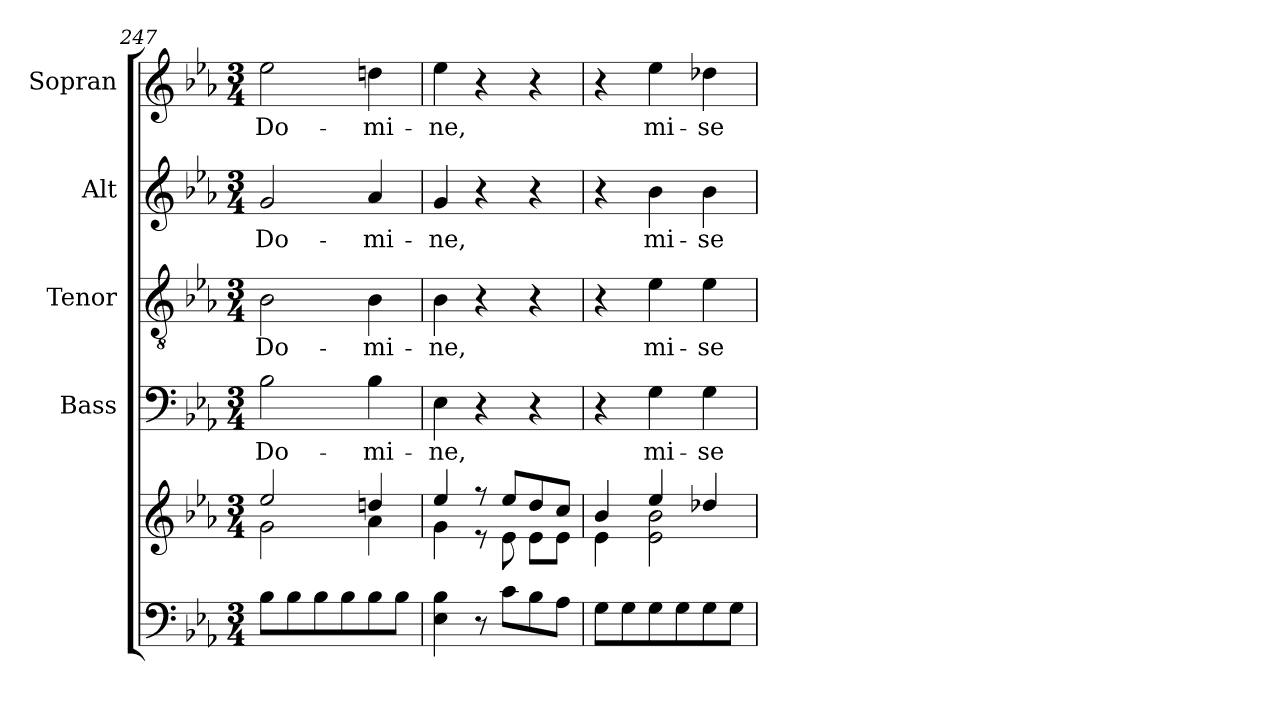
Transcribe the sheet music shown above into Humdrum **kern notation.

**kern	**kern	**kern	**text	**kern	**text	**kern	**text	**kern	**text
*part5	*part5	*part4	*part4	*part3	*part3	*part2	*part2	*part1	*part1
*staff6	*staff5	*staff4	*staff4	*staff3	*staff3	*staff2	*staff2	*staff1	*staff1
*	*	*I"Bass	*	*I"Tenor	*	*I"Alt	*	*I"Sopran	*
*	*	*I'B.	*	*I'T.	*	*I'A.	*	*I'S.	*
*clefF4	*clefG2	*clefF4	*	*clefGv2	*	*clefG2	*	*clefG2	*
*k[b-e-a-]	*k[b-e-a-]	*k[b-e-a-]	*	*k[b-e-a-]	*	*k[b-e-a-]	*	*k[b-e-a-]	*
*E-:	*E-:	*E-:	*	*E-:	*	*E-:	*	*E-:	*
*M3/4	*M3/4	*M3/4	*	*M3/4	*	*M3/4	*	*M3/4	*
=247	=247	=247	=247	=247	=247	=247	=247	=247	=247
*	*^	*	*	*	*	*	*	*	*
!	!	!	!	!LO:LY:b	!	!LO:LY:b	!	!LO:LY:b	!	!LO:LY:b
8B-\L	2ee-/	2g\	2B-\	Do-	2B-\	Do-	2g/	Do-	2ee-\	Do-
8B-\	.	.	.	.	.	.	.	.	.	.
8B-\	.	.	.	.	.	.	.	.	.	.
8B-\	.	.	.	.	.	.	.	.	.	.
!	!	!	!	!LO:LY:b	!	!LO:LY:b	!	!LO:LY:b	!	!LO:LY:b
8B-\	4ddn/	4a-\	4B-\	-mi-	4B-\	-mi-	4a-/	-mi-	4ddn\	-mi-
8B-\J	.	.	.	.	.	.	.	.	.	.
=248	=248	=248	=248	=248	=248	=248	=248	=248	=248	=248
!	!	!	!	!LO:LY:b	!	!LO:LY:b	!	!LO:LY:b	!	!LO:LY:b
4E-\ 4B-\	4ee-/	4g\	4E-\	-ne,	4B-\	-ne,	4g/	-ne,	4ee-\	-ne,
8r	8r	8r	4r	.	4r	.	4r	.	4r	.
8c\L	8ee-/L	8e-\	.	.	.	.	.	.	.	.
8B-\	8dd/	8e-\L	4r	.	4r	.	4r	.	4r	.
8A-\J	8cc/J	8e-\J	.	.	.	.	.	.	.	.
!!LO:LB:g=z
=249	=249	=249	=249	=249	=249	=249	=249	=249	=249	=249
8G\L	4b-/	4e-\	4r	.	4r	.	4r	.	4r	.
8G\	.	.	.	.	.	.	.	.	.	.
!	!	!	!	!LO:LY:b	!	!LO:LY:b	!	!LO:LY:b	!	!LO:LY:b
8G\	4ee-/	2e-\ 2b-\	4G\	mi-	4e-\	mi-	4b-\	mi-	4ee-\	mi-
8G\	.	.	.	.	.	.	.	.	.	.
!	!	!	!	!LO:LY:b	!	!LO:LY:b	!	!LO:LY:b	!	!LO:LY:b
8G\	4dd-X/	.	4G\	-se-	4e-\	-se-	4b-\	-se-	4dd-X\	-se-
8G\J	.	.	.	.	.	.	.	.	.	.
*	*v	*v	*	*	*	*	*	*	*	*
=	=	=	=	=	=	=	=	=	=
*-	*-	*-	*-	*-	*-	*-	*-	*-	*-
